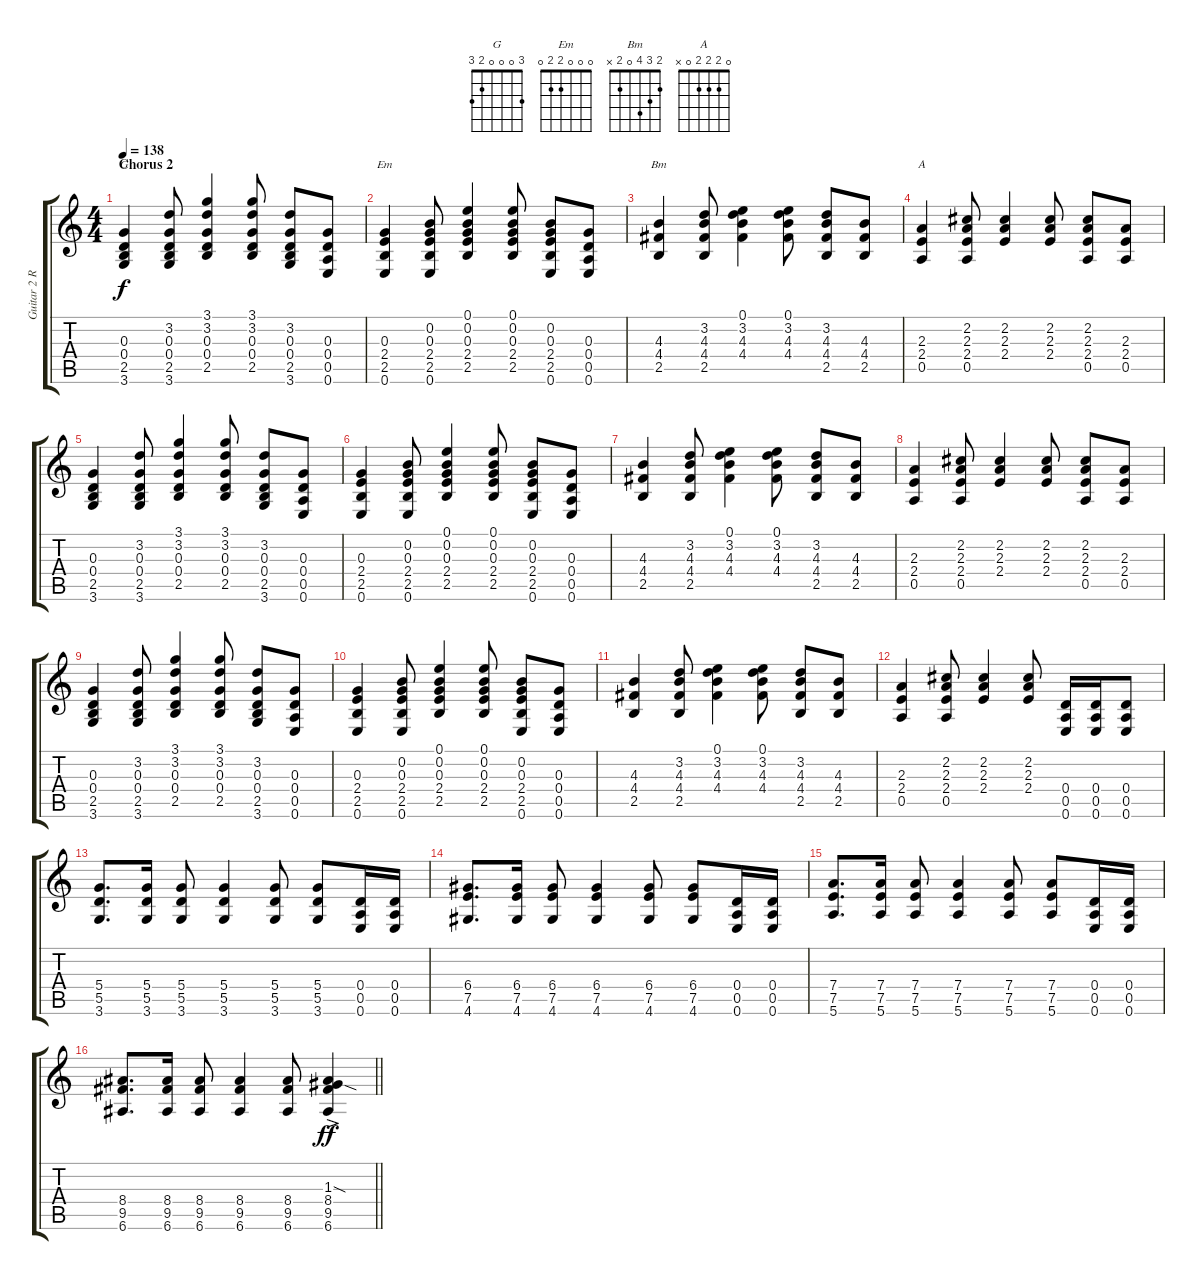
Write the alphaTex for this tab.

\track ("Guitar 2 R" "Guitar 2 R") {instrument distortionguitar}
\staff {score tabs}
\tuning (E4 B3 G3 D3 A2 E2) {hide}
\chord ("G" 3 0 0 0 2 3)
\chord ("Em" 0 0 0 2 2 0)
\chord ("Bm" 2 3 4 0 2 x)
\chord ("A" 0 2 2 2 0 x)
\ts (4 4)
\section ("" "Chorus 2")
\tempo 138
\clef g2
\ks c
(0.3 0.4 2.5 3.6).4{ch "G" dy f} (3.2 0.3 0.4 2.5 3.6).8 (3.1 3.2 0.3 0.4 2.5).4 (3.1 3.2 0.3 0.4 2.5).8 (3.2 0.3 0.4 2.5 3.6).8 (0.3 0.4 0.5 0.6).8 |
(0.3 2.4 2.5 0.6).4{ch "Em"} (0.2 0.3 2.4 2.5 0.6).8 (0.1 0.2 0.3 2.4 2.5).4 (0.1 0.2 0.3 2.4 2.5).8 (0.2 0.3 2.4 2.5 0.6).8 (0.3 0.4 0.5 0.6).8 |
(4.3 4.4 2.5).4{ch "Bm"} (3.2 4.3 4.4 2.5).8 (0.1 3.2 4.3 4.4).4 (0.1 3.2 4.3 4.4).8 (3.2 4.3 4.4 2.5).8 (4.3 4.4 2.5).8 |
(2.3 2.4 0.5).4{ch "A"} (2.2 2.3 2.4 0.5).8 (2.2 2.3 2.4).4 (2.2 2.3 2.4).8 (2.2 2.3 2.4 0.5).8 (2.3 2.4 0.5).8 |
(0.3 0.4 2.5 3.6).4 (3.2 0.3 0.4 2.5 3.6).8 (3.1 3.2 0.3 0.4 2.5).4 (3.1 3.2 0.3 0.4 2.5).8 (3.2 0.3 0.4 2.5 3.6).8 (0.3 0.4 0.5 0.6).8 |
(0.3 2.4 2.5 0.6).4 (0.2 0.3 2.4 2.5 0.6).8 (0.1 0.2 0.3 2.4 2.5).4 (0.1 0.2 0.3 2.4 2.5).8 (0.2 0.3 2.4 2.5 0.6).8 (0.3 0.4 0.5 0.6).8 |
(4.3 4.4 2.5).4 (3.2 4.3 4.4 2.5).8 (0.1 3.2 4.3 4.4).4 (0.1 3.2 4.3 4.4).8 (3.2 4.3 4.4 2.5).8 (4.3 4.4 2.5).8 |
(2.3 2.4 0.5).4 (2.2 2.3 2.4 0.5).8 (2.2 2.3 2.4).4 (2.2 2.3 2.4).8 (2.2 2.3 2.4 0.5).8 (2.3 2.4 0.5).8 |
(0.3 0.4 2.5 3.6).4 (3.2 0.3 0.4 2.5 3.6).8 (3.1 3.2 0.3 0.4 2.5).4 (3.1 3.2 0.3 0.4 2.5).8 (3.2 0.3 0.4 2.5 3.6).8 (0.3 0.4 0.5 0.6).8 |
(0.3 2.4 2.5 0.6).4 (0.2 0.3 2.4 2.5 0.6).8 (0.1 0.2 0.3 2.4 2.5).4 (0.1 0.2 0.3 2.4 2.5).8 (0.2 0.3 2.4 2.5 0.6).8 (0.3 0.4 0.5 0.6).8 |
(4.3 4.4 2.5).4 (3.2 4.3 4.4 2.5).8 (0.1 3.2 4.3 4.4).4 (0.1 3.2 4.3 4.4).8 (3.2 4.3 4.4 2.5).8 (4.3 4.4 2.5).8 |
(2.3 2.4 0.5).4 (2.2 2.3 2.4 0.5).8 (2.2 2.3 2.4).4 (2.2 2.3 2.4).8 (0.4 0.5 0.6).16 (0.4 0.5 0.6).16 (0.4 0.5 0.6).8 |
(5.4 5.5 3.6).8{d} (5.4 5.5 3.6).16 (5.4 5.5 3.6).8 (5.4 5.5 3.6).4 (5.4 5.5 3.6).8 (5.4 5.5 3.6).8 (0.4 0.5 0.6).16 (0.4 0.5 0.6).16 |
(6.4 7.5 4.6).8{d} (6.4 7.5 4.6).16 (6.4 7.5 4.6).8 (6.4 7.5 4.6).4 (6.4 7.5 4.6).8 (6.4 7.5 4.6).8 (0.4 0.5 0.6).16 (0.4 0.5 0.6).16 |
(7.4 7.5 5.6).8{d} (7.4 7.5 5.6).16 (7.4 7.5 5.6).8 (7.4 7.5 5.6).4 (7.4 7.5 5.6).8 (7.4 7.5 5.6).8 (0.4 0.5 0.6).16 (0.4 0.5 0.6).16 |
\barLineRight lightlight
(8.4 9.5 6.6).8{d} (8.4 9.5 6.6).16 (8.4 9.5 6.6).8 (8.4 9.5 6.6).4 (8.4 9.5 6.6).8 (1.3{sod ac} 8.4 9.5 6.6).4{dy ff}
